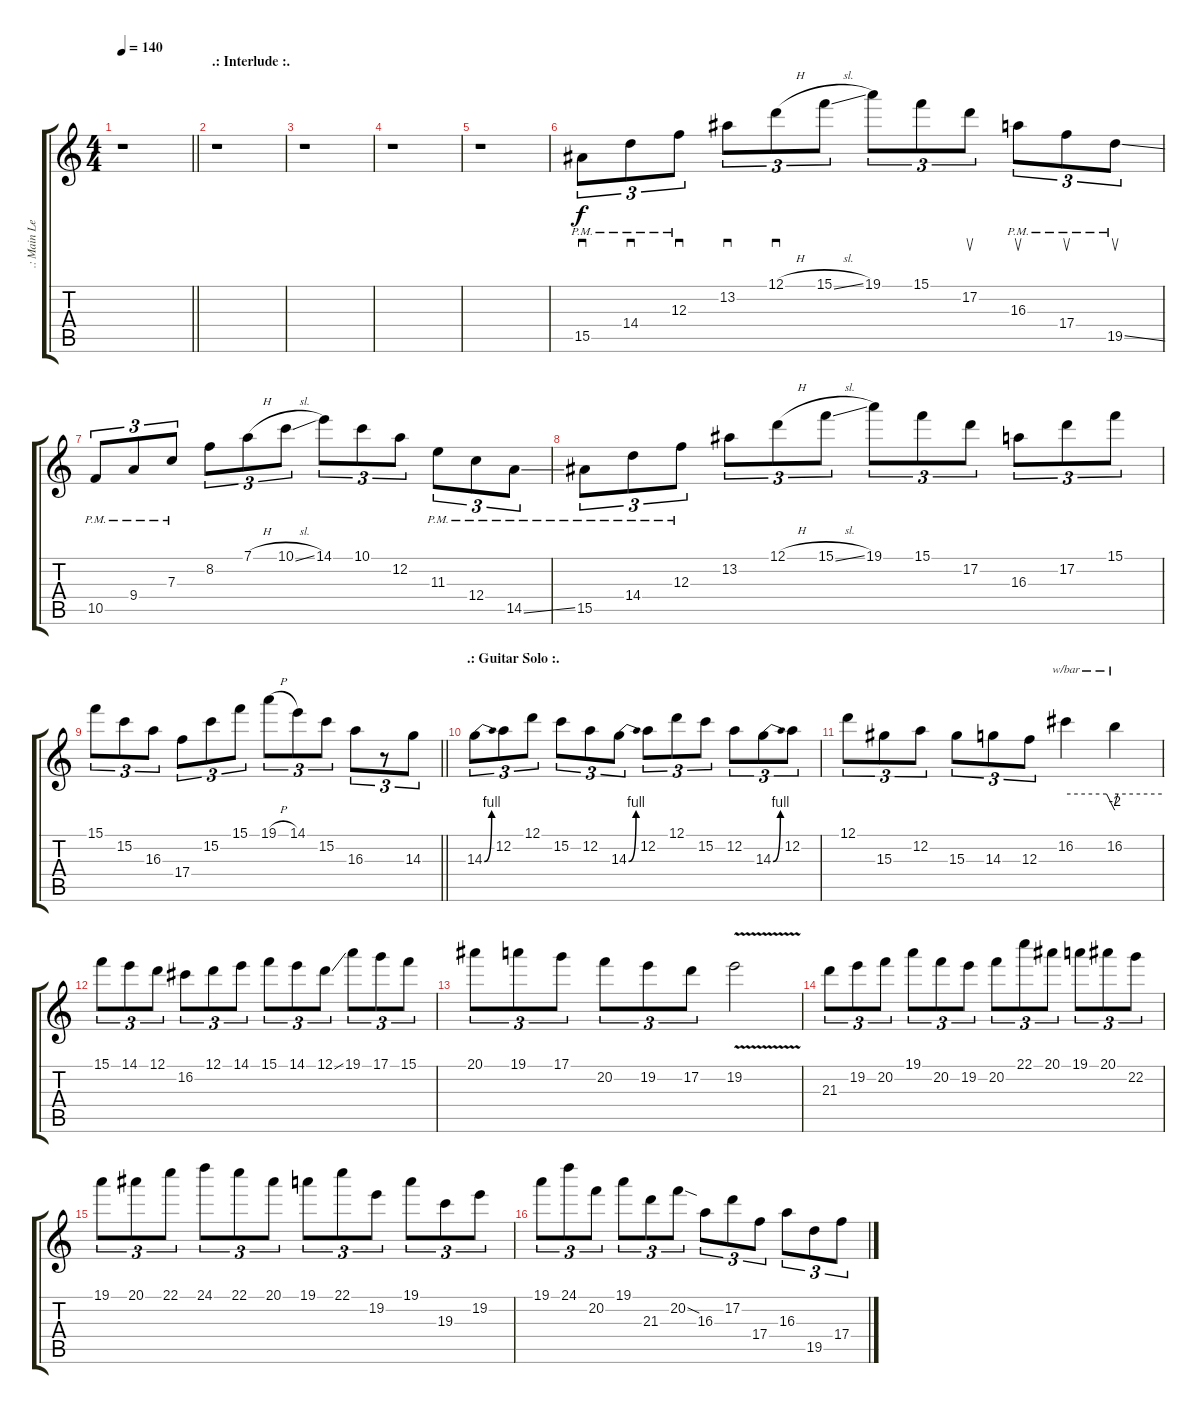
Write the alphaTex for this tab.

\track (".: Main Lead Guitar :." ".: Main Le") {mute instrument distortionguitar}
\staff {score tabs}
\tuning (D4 A3 F3 C3 G2 D2) {hide}
\ts (4 4)
\tempo 140
\clef g2
\barLineRight lightlight
\ks c
r.1{dy f} |
\section ("" ".: Interlude :.")
r.1 |
r.1 |
r.1 |
r.1 |
15.5{pm}.8{sd tu (3 2) volume 16 balance 2} 14.4{pm}.8{sd tu (3 2)} 12.3{pm}.8{sd tu (3 2)} 13.2.8{sd tu (3 2)} 12.1{h}.8{sd tu (3 2)} 15.1{sl}.8{tu (3 2)} 19.1.8{tu (3 2)} 15.1.8{tu (3 2)} 17.2.8{su tu (3 2)} 16.3{pm}.8{su tu (3 2)} 17.4{pm}.8{su tu (3 2)} 19.5{ss pm}.8{su tu (3 2)} |
10.5{pm}.8{tu (3 2)} 9.4{pm}.8{tu (3 2)} 7.3{pm}.8{tu (3 2)} 8.2.8{tu (3 2)} 7.1{h}.8{tu (3 2)} 10.1{sl}.8{tu (3 2)} 14.1.8{tu (3 2)} 10.1.8{tu (3 2)} 12.2.8{tu (3 2)} 11.3{pm}.8{tu (3 2)} 12.4{pm}.8{tu (3 2)} 14.5{ss pm}.8{tu (3 2)} |
15.5{pm}.8{tu (3 2)} 14.4{pm}.8{tu (3 2)} 12.3{pm}.8{tu (3 2)} 13.2.8{tu (3 2)} 12.1{h}.8{tu (3 2)} 15.1{sl}.8{tu (3 2)} 19.1.8{tu (3 2)} 15.1.8{tu (3 2)} 17.2.8{tu (3 2)} 16.3.8{tu (3 2)} 17.2.8{tu (3 2)} 15.1.8{tu (3 2)} |
\barLineRight lightlight
15.1.8{tu (3 2)} 15.2.8{tu (3 2)} 16.3.8{tu (3 2)} 17.4.8{tu (3 2)} 15.2.8{tu (3 2)} 15.1.8{tu (3 2)} 19.1{h}.8{tu (3 2)} 14.1.8{tu (3 2)} 15.2.8{tu (3 2)} 16.3.8{tu (3 2)} r.8{tu (3 2)} 14.3.8{tu (3 2) balance 5} |
\section ("" ".: Guitar Solo :.")
14.3{be (bend 0 0 60 4)}.8{tu (3 2)} 12.2.8{tu (3 2)} 12.1.8{tu (3 2)} 15.2.8{tu (3 2)} 12.2.8{tu (3 2)} 14.3{be (bend 0 0 60 4)}.8{tu (3 2)} 12.2.8{tu (3 2)} 12.1.8{tu (3 2)} 15.2.8{tu (3 2)} 12.2.8{tu (3 2)} 14.3{be (bend 0 0 60 4)}.8{tu (3 2)} 12.2.8{tu (3 2)} |
12.1.8{tu (3 2)} 15.3.8{tu (3 2)} 12.2.8{tu (3 2)} 15.3.8{tu (3 2)} 14.3.8{tu (3 2)} 12.3.8{tu (3 2)} 16.2.4{tbe (custom default 0 0 50 0 60 -8)} 16.2.4{tbe (custom default 0 -4 4 0 60 0)} |
15.1.8{tu (3 2)} 14.1.8{tu (3 2)} 12.1.8{tu (3 2)} 16.2.8{tu (3 2)} 12.1.8{tu (3 2)} 14.1.8{tu (3 2)} 15.1.8{tu (3 2)} 14.1.8{tu (3 2)} 12.1{ss}.8{tu (3 2)} 19.1.8{tu (3 2)} 17.1.8{tu (3 2)} 15.1.8{tu (3 2)} |
20.1.8{tu (3 2)} 19.1.8{tu (3 2)} 17.1.8{tu (3 2)} 20.2.8{tu (3 2)} 19.2.8{tu (3 2)} 17.2.8{tu (3 2)} 19.2{v}.2 |
21.3.8{tu (3 2)} 19.2.8{tu (3 2)} 20.2.8{tu (3 2)} 19.1.8{tu (3 2)} 20.2.8{tu (3 2)} 19.2.8{tu (3 2)} 20.2.8{tu (3 2)} 22.1.8{tu (3 2)} 20.1.8{tu (3 2)} 19.1.8{tu (3 2)} 20.1.8{tu (3 2)} 22.2.8{tu (3 2)} |
19.1.8{tu (3 2)} 20.1.8{tu (3 2)} 22.1.8{tu (3 2)} 24.1.8{tu (3 2)} 22.1.8{tu (3 2)} 20.1.8{tu (3 2)} 19.1.8{tu (3 2)} 22.1.8{tu (3 2)} 19.2.8{tu (3 2)} 19.1.8{tu (3 2)} 19.3.8{tu (3 2)} 19.2.8{tu (3 2)} |
19.1.8{tu (3 2)} 24.1.8{tu (3 2)} 20.2.8{tu (3 2)} 19.1.8{tu (3 2)} 21.3.8{tu (3 2)} 20.2{sod}.8{tu (3 2)} 16.3.8{tu (3 2)} 17.2.8{tu (3 2)} 17.4.8{tu (3 2)} 16.3.8{tu (3 2)} 19.5.8{tu (3 2)} 17.4.8{tu (3 2)}
